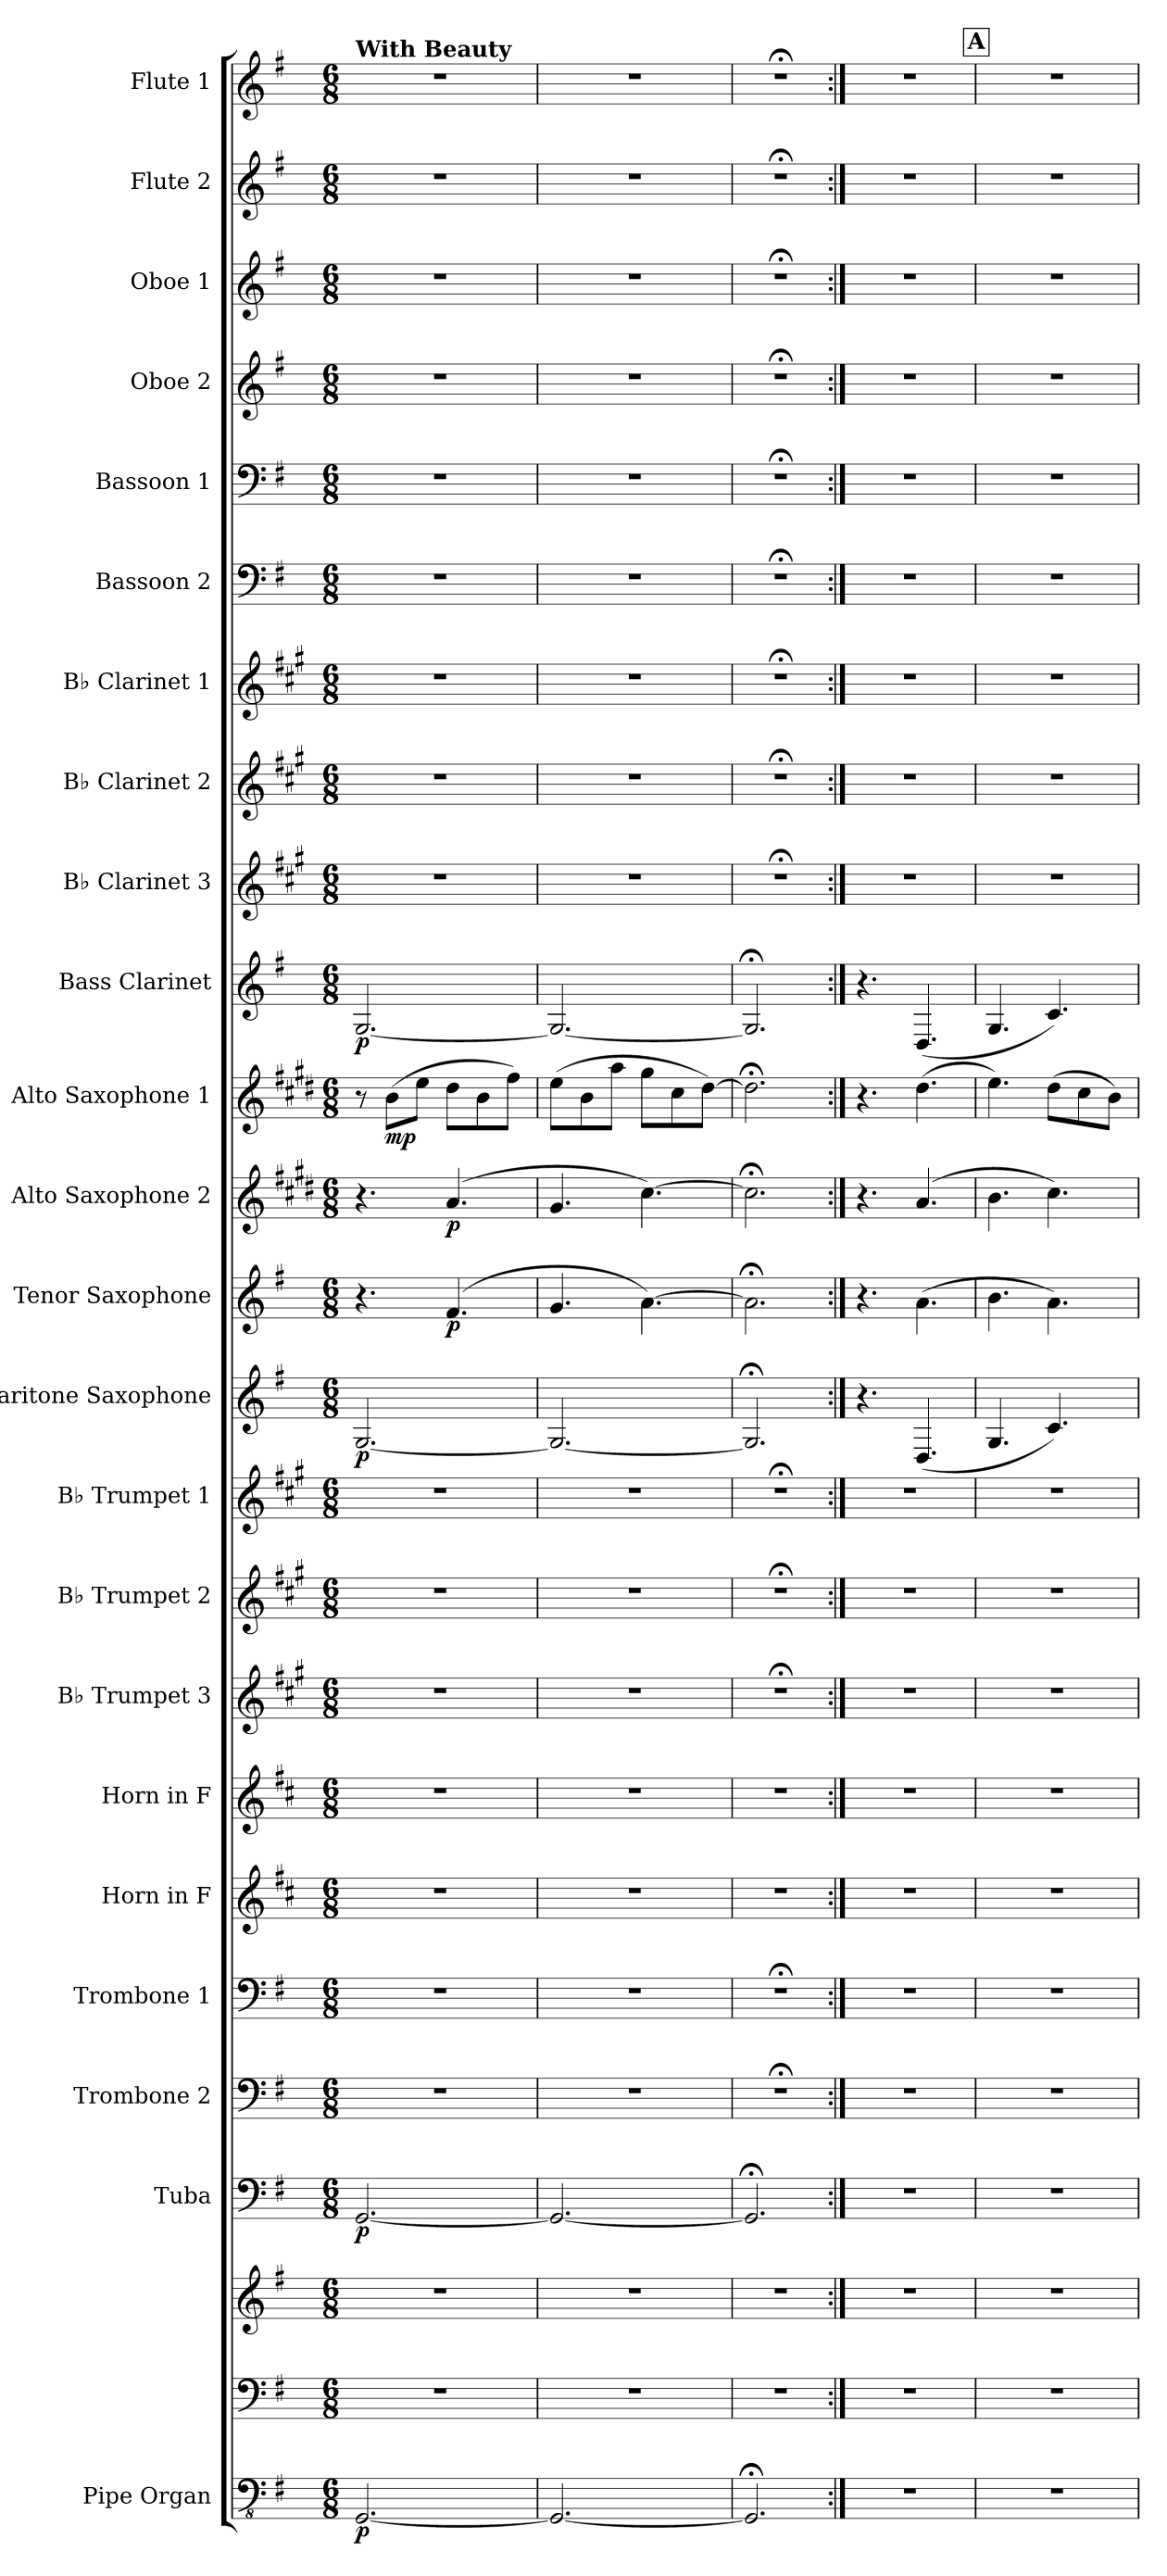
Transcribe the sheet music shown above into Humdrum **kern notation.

**kern	**kern	**kern	**dynam	**kern	**dynam	**kern	**kern	**kern	**kern	**kern	**kern	**kern	**kern	**dynam	**kern	**dynam	**kern	**dynam	**kern	**dynam	**kern	**dynam	**kern	**kern	**kern	**kern	**kern	**kern	**kern	**kern	**kern
*part23	*part23	*part23	*part23	*part22	*part22	*part21	*part20	*part19	*part18	*part17	*part16	*part15	*part14	*part14	*part13	*part13	*part12	*part12	*part11	*part11	*part10	*part10	*part9	*part8	*part7	*part6	*part5	*part4	*part3	*part2	*part1
*staff25	*staff24	*staff23	*staff23/24/25	*staff22	*staff22	*staff21	*staff20	*staff19	*staff18	*staff17	*staff16	*staff15	*staff14	*staff14	*staff13	*staff13	*staff12	*staff12	*staff11	*staff11	*staff10	*staff10	*staff9	*staff8	*staff7	*staff6	*staff5	*staff4	*staff3	*staff2	*staff1
*I"Pipe Organ	*	*	*	*I"Tuba	*	*I"Trombone 2	*I"Trombone 1	*I"Horn in F	*I"Horn in F	*I"B♭ Trumpet 3	*I"B♭ Trumpet 2	*I"B♭ Trumpet 1	*I"Baritone Saxophone	*	*I"Tenor Saxophone	*	*I"Alto Saxophone 2	*	*I"Alto Saxophone 1	*	*I"Bass Clarinet	*	*I"B♭ Clarinet 3	*I"B♭ Clarinet 2	*I"B♭ Clarinet 1	*I"Bassoon 2	*I"Bassoon 1	*I"Oboe 2	*I"Oboe 1	*I"Flute 2	*I"Flute 1
*I'Org.	*	*	*	*I'Tba.	*	*I'Tbn. 2	*I'Tbn. 1	*	*	*I'B♭ Tpt. 3	*I'B♭ Tpt. 2	*I'B♭ Tpt. 1	*I'Bar. Sax.	*	*I'T. Sax.	*	*I'A. Sax. 2	*	*I'A. Sax. 1	*	*I'B. Cl.	*	*I'B♭ Cl. 3	*I'B♭ Cl. 2	*I'B♭ Cl. 1	*I'Bsn. 2	*I'Bsn. 1	*I'Ob. 2	*I'Ob. 1	*I'Fl. 2	*I'Fl. 1
*clefFv4	*clefF4	*clefG2	*	*clefF4	*	*clefF4	*clefF4	*clefG2	*clefG2	*clefG2	*clefG2	*clefG2	*clefG2	*	*clefG2	*	*clefG2	*	*clefG2	*	*clefG2	*	*clefG2	*clefG2	*clefG2	*clefF4	*clefF4	*clefG2	*clefG2	*clefG2	*clefG2
*	*	*	*	*	*	*	*	*ITrd4c7	*ITrd4c7	*ITrd1c2	*ITrd1c2	*ITrd1c2	*ITrd12c21	*	*ITrd8c14	*	*ITrd5c9	*	*ITrd5c9	*	*ITrd8c14	*	*ITrd1c2	*ITrd1c2	*ITrd1c2	*	*	*	*	*	*
*k[f#]	*k[f#]	*k[f#]	*	*k[f#]	*	*k[f#]	*k[f#]	*k[f#]	*k[f#]	*k[f#]	*k[f#]	*k[f#]	*k[f#]	*	*k[f#]	*	*k[f#]	*	*k[f#]	*	*k[f#]	*	*k[f#]	*k[f#]	*k[f#]	*k[f#]	*k[f#]	*k[f#]	*k[f#]	*k[f#]	*k[f#]
*M6/8	*M6/8	*M6/8	*	*M6/8	*	*M6/8	*M6/8	*M6/8	*M6/8	*M6/8	*M6/8	*M6/8	*M6/8	*	*M6/8	*	*M6/8	*	*M6/8	*	*M6/8	*	*M6/8	*M6/8	*M6/8	*M6/8	*M6/8	*M6/8	*M6/8	*M6/8	*M6/8
*MM90	*MM90	*MM90	*	*MM90	*	*MM90	*MM90	*MM90	*MM90	*MM90	*MM90	*MM90	*MM90	*	*MM90	*	*MM90	*	*MM90	*	*MM90	*	*MM90	*MM90	*MM90	*MM90	*MM90	*MM90	*MM90	*MM90	*MM90
=1	=1	=1	=1	=1	=1	=1	=1	=1	=1	=1	=1	=1	=1	=1	=1	=1	=1	=1	=1	=1	=1	=1	=1	=1	=1	=1	=1	=1	=1	=1	=1
!	!	!	!	!	!	!	!	!	!	!	!	!	!	!	!	!	!	!	!	!	!	!	!	!	!	!	!	!	!	!	!LO:TX:a:B:t=With Beauty
!	!	!	!LO:DY:b=3	!	!LO:DY:b	!	!	!	!	!	!	!	!	!LO:DY:b	!	!	!	!	!	!	!	!LO:DY:b	!	!	!	!	!	!	!	!	!
[2.GGG/	2.r	2.r	p	[2.GG/	p	2.r	2.r	2.r	2.r	2.r	2.r	2.r	[2.GG/	p	4.r	.	4.r	.	8r	.	[2.GG/	p	2.r	2.r	2.r	2.r	2.r	2.r	2.r	2.r	2.r
!	!	!	!	!	!	!	!	!	!	!	!	!	!	!	!	!	!	!	!	!LO:DY:b	!	!	!	!	!	!	!	!	!	!	!
.	.	.	.	.	.	.	.	.	.	.	.	.	.	.	.	.	.	.	(8d\L	mp	.	.	.	.	.	.	.	.	.	.	.
.	.	.	.	.	.	.	.	.	.	.	.	.	.	.	.	.	.	.	8g\J	.	.	.	.	.	.	.	.	.	.	.	.
!	!	!	!	!	!	!	!	!	!	!	!	!	!	!	!	!LO:DY:b	!	!LO:DY:b	!	!	!	!	!	!	!	!	!	!	!	!	!
.	.	.	.	.	.	.	.	.	.	.	.	.	.	.	(4.F#/	p	(4.c/	p	8f#\L	.	.	.	.	.	.	.	.	.	.	.	.
.	.	.	.	.	.	.	.	.	.	.	.	.	.	.	.	.	.	.	8d\	.	.	.	.	.	.	.	.	.	.	.	.
.	.	.	.	.	.	.	.	.	.	.	.	.	.	.	.	.	.	.	8a\J)	.	.	.	.	.	.	.	.	.	.	.	.
=2	=2	=2	=2	=2	=2	=2	=2	=2	=2	=2	=2	=2	=2	=2	=2	=2	=2	=2	=2	=2	=2	=2	=2	=2	=2	=2	=2	=2	=2	=2	=2
2.GGG/_	2.r	2.r	.	2.GG/_	.	2.r	2.r	2.r	2.r	2.r	2.r	2.r	2.GG/_	.	4.G/	.	4.B/	.	(8g\L	.	2.GG/_	.	2.r	2.r	2.r	2.r	2.r	2.r	2.r	2.r	2.r
.	.	.	.	.	.	.	.	.	.	.	.	.	.	.	.	.	.	.	8d\	.	.	.	.	.	.	.	.	.	.	.	.
.	.	.	.	.	.	.	.	.	.	.	.	.	.	.	.	.	.	.	8cc\J	.	.	.	.	.	.	.	.	.	.	.	.
.	.	.	.	.	.	.	.	.	.	.	.	.	.	.	[4.A\)	.	[4.e\)	.	8b\L	.	.	.	.	.	.	.	.	.	.	.	.
.	.	.	.	.	.	.	.	.	.	.	.	.	.	.	.	.	.	.	8e\	.	.	.	.	.	.	.	.	.	.	.	.
.	.	.	.	.	.	.	.	.	.	.	.	.	.	.	.	.	.	.	[8f#\J)	.	.	.	.	.	.	.	.	.	.	.	.
=3	=3	=3	=3	=3	=3	=3	=3	=3	=3	=3	=3	=3	=3	=3	=3	=3	=3	=3	=3	=3	=3	=3	=3	=3	=3	=3	=3	=3	=3	=3	=3
2.GGG;</]	2.r	2.r	.	2.GG;</]	.	2.r;<	2.r;<	2.r	2.r	2.r;<	2.r;<	2.r;<	2.GG;</]	.	2.A;<\]	.	2.e;<\]	.	2.f#;<\]	.	2.GG;</]	.	2.r;<	2.r;<	2.r;<	2.r;<	2.r;<	2.r;<	2.r;<	2.r;<	2.r;<
=4:|!	=4:|!	=4:|!	=4:|!	=4:|!	=4:|!	=4:|!	=4:|!	=4:|!	=4:|!	=4:|!	=4:|!	=4:|!	=4:|!	=4:|!	=4:|!	=4:|!	=4:|!	=4:|!	=4:|!	=4:|!	=4:|!	=4:|!	=4:|!	=4:|!	=4:|!	=4:|!	=4:|!	=4:|!	=4:|!	=4:|!	=4:|!
2.r	2.r	2.r	.	2.r	.	2.r	2.r	2.r	2.r	2.r	2.r	2.r	4.r	.	4.r	.	4.r	.	4.r	.	4.r	.	2.r	2.r	2.r	2.r	2.r	2.r	2.r	2.r	2.r
.	.	.	.	.	.	.	.	.	.	.	.	.	(4.DD/	.	(4.A\	.	(4.c/	.	(4.f#\	.	(4.DD/	.	.	.	.	.	.	.	.	.	.
!!LO:REH:place=s1:a:B:fs=14:t=A
=5	=5	=5	=5	=5	=5	=5	=5	=5	=5	=5	=5	=5	=5	=5	=5	=5	=5	=5	=5	=5	=5	=5	=5	=5	=5	=5	=5	=5	=5	=5	=5
2.r	2.r	2.r	.	2.r	.	2.r	2.r	2.r	2.r	2.r	2.r	2.r	4.GG/	.	4.B\	.	4.d\	.	4.g\)	.	4.GG/	.	2.r	2.r	2.r	2.r	2.r	2.r	2.r	2.r	2.r
.	.	.	.	.	.	.	.	.	.	.	.	.	4.C/)	.	4.A\)	.	4.e\)	.	(8f#\L	.	4.C/)	.	.	.	.	.	.	.	.	.	.
.	.	.	.	.	.	.	.	.	.	.	.	.	.	.	.	.	.	.	8e\	.	.	.	.	.	.	.	.	.	.	.	.
.	.	.	.	.	.	.	.	.	.	.	.	.	.	.	.	.	.	.	8d\J)	.	.	.	.	.	.	.	.	.	.	.	.
=	=	=	=	=	=	=	=	=	=	=	=	=	=	=	=	=	=	=	=	=	=	=	=	=	=	=	=	=	=	=	=
*-	*-	*-	*-	*-	*-	*-	*-	*-	*-	*-	*-	*-	*-	*-	*-	*-	*-	*-	*-	*-	*-	*-	*-	*-	*-	*-	*-	*-	*-	*-	*-
